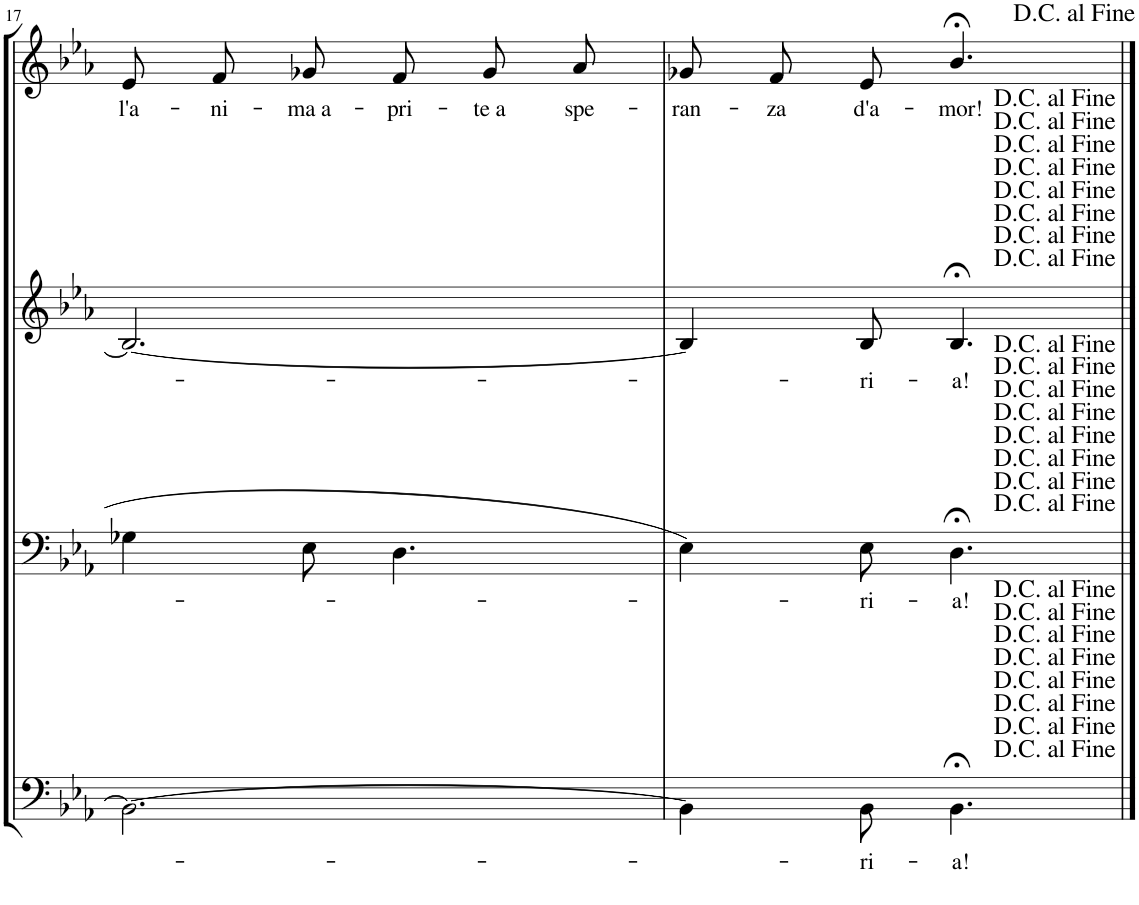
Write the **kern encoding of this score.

**kern	**text	**kern	**text	**kern	**text	**text	**kern	**text
*part4	*part4	*part3	*part3	*part2	*part2	*part2	*part1	*part1
*staff4	*staff4	*staff3	*staff3	*staff2	*staff2	*staff2	*staff1	*staff1
*I"Bassi	*	*I"Tenori	*	*I"C.Contralti	*	*	*I"Soprani	*
!!LO:PB:g=z
*clefF4	*	*clefF4	*	*clefG2	*	*	*clefG2	*
*k[b-e-a-]	*	*k[b-e-a-]	*	*k[b-e-a-]	*	*	*k[b-e-a-]	*
*E-:	*	*E-:	*	*E-:	*	*	*E-:	*
*M6/8	*	*M6/8	*	*M6/8	*	*	*M6/8	*
=17	=17	=17	=17	=17	=17	=17	=17	=17
!	!	!	!	!	!	!	!	!LO:LY:b
2.BB-\_	.	4G-X\	.	2.B-/_	.	.	8e-/L	l'a-
!	!	!	!	!	!	!	!	!LO:LY:b
.	.	.	.	.	.	.	8f/	-ni-
!	!	!	!	!	!	!	!	!LO:LY:b
.	.	8E-\	.	.	.	.	8g-X/J	-ma a-
!	!	!	!	!	!	!	!	!LO:LY:b
.	.	4.D\	.	.	.	.	8f/L	-pri-
!	!	!	!	!	!	!	!	!LO:LY:b
.	.	.	.	.	.	.	8g-/	-te a
!	!	!	!	!	!	!	!	!LO:LY:b
.	.	.	.	.	.	.	8a-/J	spe-
=18	=18	=18	=18	=18	=18	=18	=18	=18
!	!	!	!	!	!	!	!	!LO:LY:b
4BB-\]	.	4E-\	.	4B-/]	.	.	8g-X/L	-ran-
!	!	!	!	!	!	!	!	!LO:LY:b
.	.	.	.	.	.	.	8f/	-za
!	!LO:LY:b	!	!LO:LY:b	!	!	!LO:LY:b	!	!LO:LY:b
8BB-\	-ri-	8E-\	-ri-	8B-/	.	-ri-	8e-/J	d'a-
!	!LO:LY:b	!	!LO:LY:b	!	!	!LO:LY:b	!	!LO:LY:b
4.BB-;<\	-a!	4.D;<\	-a!	4.B-;</	.	-a!	4.b-;</	-mor!
==	==	==	==	==	==	==	==	==
*-	*-	*-	*-	*-	*-	*-	*-	*-
